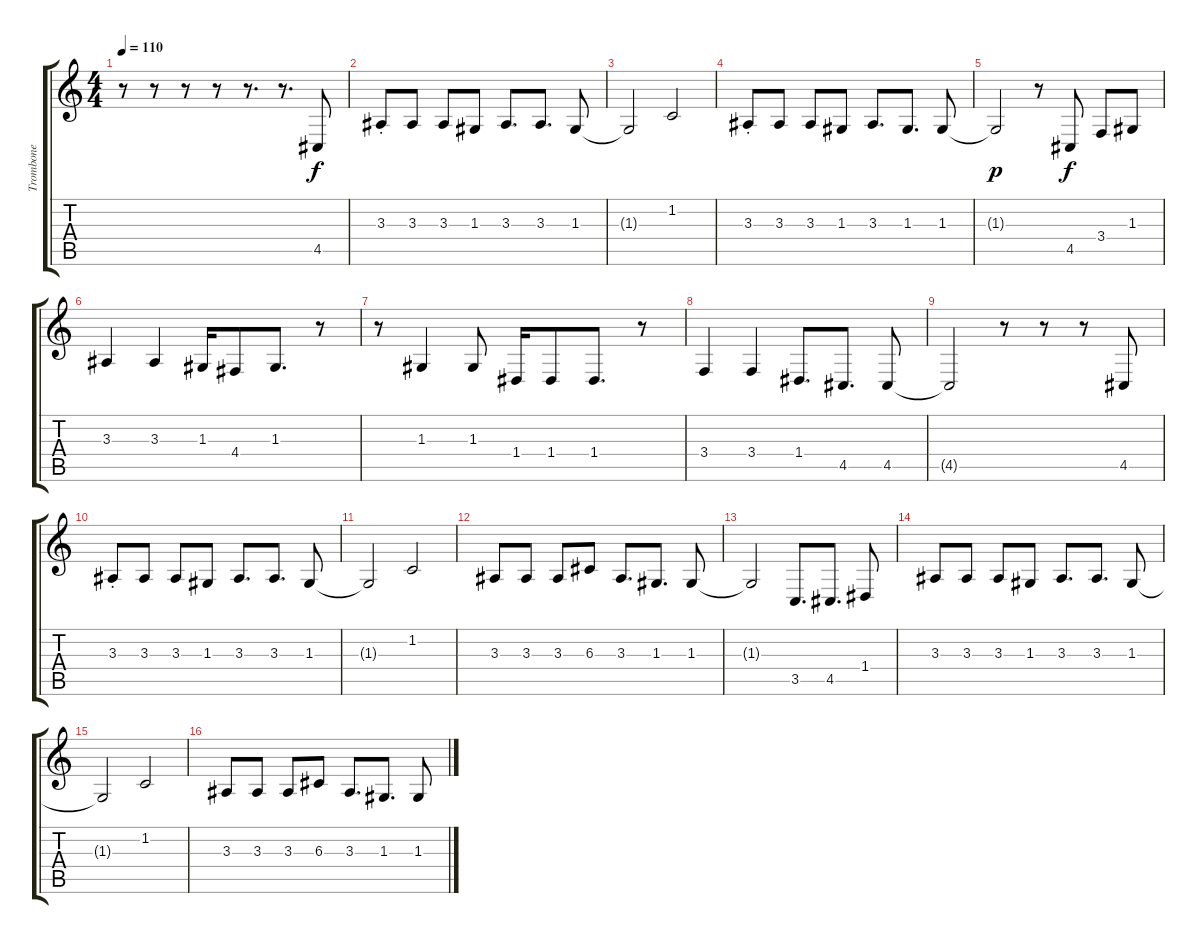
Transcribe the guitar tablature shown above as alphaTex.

\track ("Trombone" "Trombone") {instrument trombone}
\staff {score tabs}
\tuning (E4 B3 G3 D3 A2 E2) {hide}
\ts (4 4)
\tempo 110
\clef g2
\ks c
r.8{dy f} r.8 r.8 r.8 r.8{d} r.8{d} 4.5.8 |
3.3{st}.8 3.3.8 3.3.8 1.3.8 3.3.8{d} 3.3.8{d} 1.3.8 |
1.3{t}.2 1.2.2 |
3.3{st}.8 3.3.8 3.3.8 1.3.8 3.3.8{d} 1.3.8{d} 1.3.8 |
1.3{t}.2{dy p} r.8 4.5.8{dy f} 3.4.8 1.3.8 |
3.3.4 3.3.4 1.3.16 4.4.8 1.3.8{d} r.8 |
r.8 1.3.4 1.3.8 1.4.16 1.4.8 1.4.8{d} r.8 |
3.4.4 3.4.4 1.4.8{d} 4.5.8{d} 4.5.8 |
4.5{t}.2 r.8 r.8 r.8 4.5.8 |
3.3{st}.8 3.3.8 3.3.8 1.3.8 3.3.8{d} 3.3.8{d} 1.3.8 |
1.3{t}.2 1.2.2 |
3.3.8 3.3.8 3.3.8 6.3.8 3.3.8{d} 1.3.8{d} 1.3.8 |
1.3{t}.2 3.5.8{d} 4.5.8{d} 1.4.8 |
3.3.8 3.3.8 3.3.8 1.3.8 3.3.8{d} 3.3.8{d} 1.3.8 |
1.3{t}.2 1.2.2 |
3.3.8 3.3.8 3.3.8 6.3.8 3.3.8{d} 1.3.8{d} 1.3.8
